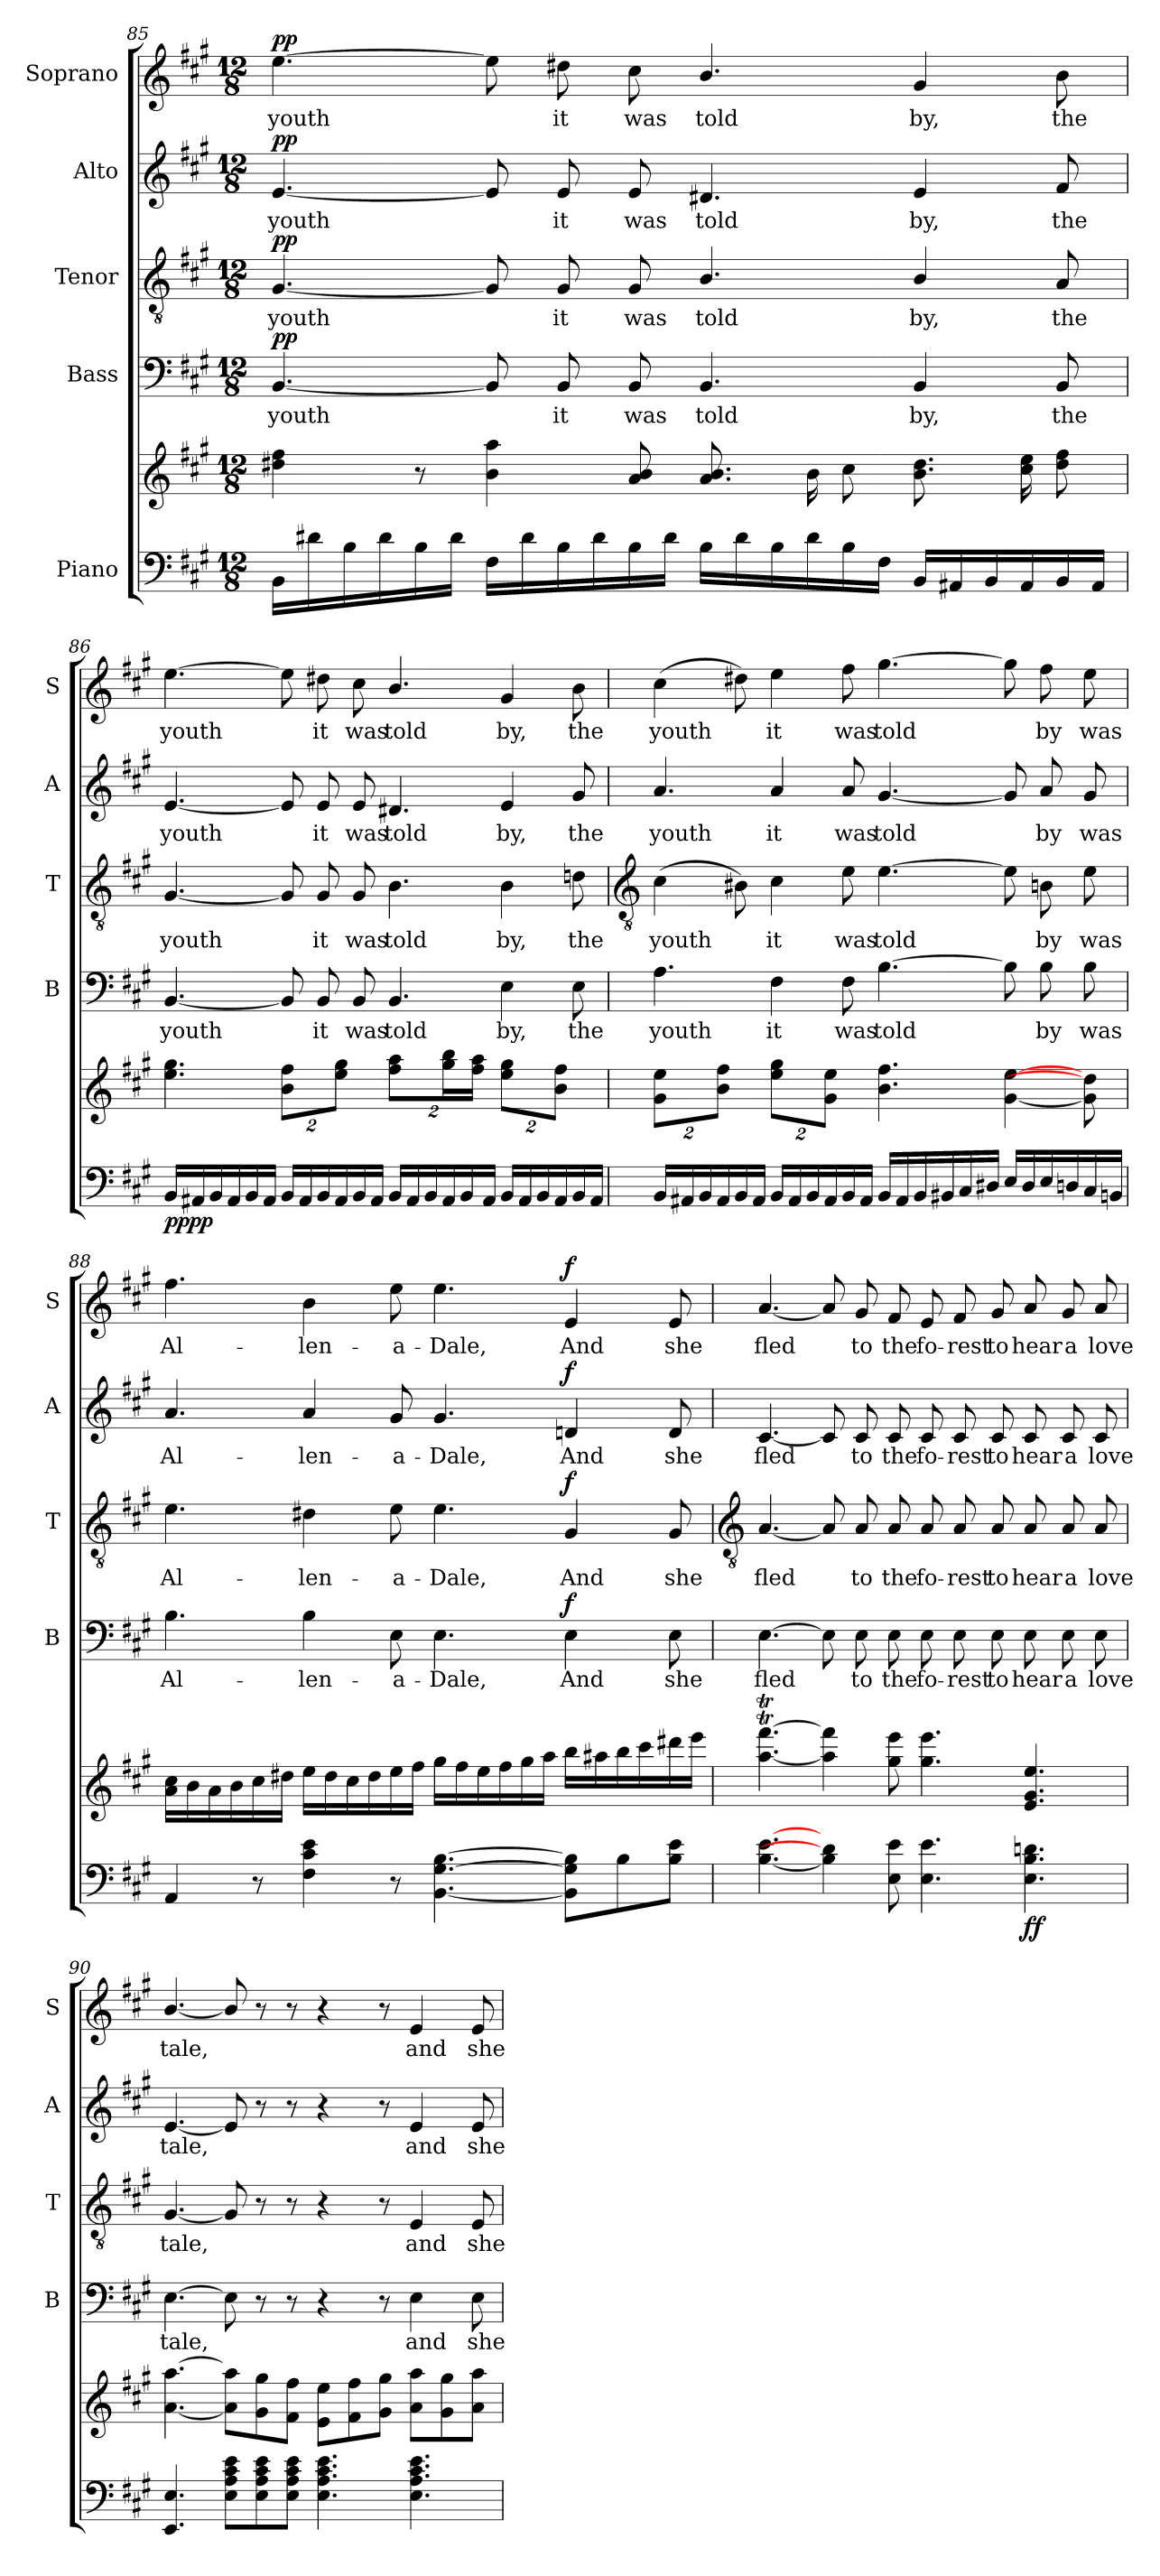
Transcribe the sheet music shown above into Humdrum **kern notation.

**kern	**kern	**dynam	**kern	**text	**dynam	**kern	**text	**dynam	**kern	**text	**dynam	**kern	**text	**dynam
*part5	*part5	*part5	*part4	*part4	*part4	*part3	*part3	*part3	*part2	*part2	*part2	*part1	*part1	*part1
*staff6	*staff5	*staff5/6	*staff4	*staff4	*staff4	*staff3	*staff3	*staff3	*staff2	*staff2	*staff2	*staff1	*staff1	*staff1
*I"Piano	*	*	*I"Bass	*	*	*I"Tenor	*	*	*I"Alto	*	*	*I"Soprano	*	*
*	*	*	*I'B	*	*	*I'T	*	*	*I'A	*	*	*I'S	*	*
!!LO:LB:g=z
*clefF4	*clefG2	*	*clefF4	*	*	*clefGv2	*	*	*clefG2	*	*	*clefG2	*	*
*k[f#c#g#]	*k[f#c#g#]	*	*k[f#c#g#]	*	*	*k[f#c#g#]	*	*	*k[f#c#g#]	*	*	*k[f#c#g#]	*	*
*A:	*A:	*	*A:	*	*	*A:	*	*	*A:	*	*	*A:	*	*
*M12/8	*M12/8	*	*M12/8	*	*	*M12/8	*	*	*M12/8	*	*	*M12/8	*	*
=85	=85	=85	=85	=85	=85	=85	=85	=85	=85	=85	=85	=85	=85	=85
!	!	!	!	!LO:LY:b	!LO:DY:b	!	!LO:LY:b	!LO:DY:b	!	!LO:LY:b	!LO:DY:b	!	!LO:LY:b	!LO:DY:b
16BBLL	4dd#X 4ff#	.	[4.BB	youth	pp	[4.G#	youth	pp	[4.e	youth	pp	[4.ee	youth	pp
16d#X	.	.	.	.	.	.	.	.	.	.	.	.	.	.
16B	.	.	.	.	.	.	.	.	.	.	.	.	.	.
16d#	.	.	.	.	.	.	.	.	.	.	.	.	.	.
16B	8r	.	.	.	.	.	.	.	.	.	.	.	.	.
16d#JJ	.	.	.	.	.	.	.	.	.	.	.	.	.	.
16F#LL	4b 4aa	.	8BB]	.	.	8G#]	.	.	8e]	.	.	8ee]	.	.
16d#	.	.	.	.	.	.	.	.	.	.	.	.	.	.
!	!	!	!	!LO:LY:b	!	!	!LO:LY:b	!	!	!LO:LY:b	!	!	!LO:LY:b	!
16B	.	.	8BB	it	.	8G#	it	.	8e	it	.	8dd#X	it	.
16d#	.	.	.	.	.	.	.	.	.	.	.	.	.	.
!	!	!	!	!LO:LY:b	!	!	!LO:LY:b	!	!	!LO:LY:b	!	!	!LO:LY:b	!
16B	8a 8b	.	8BB	was	.	8G#	was	.	8e	was	.	8cc#	was	.
16d#JJ	.	.	.	.	.	.	.	.	.	.	.	.	.	.
!	!	!	!	!LO:LY:b	!	!	!LO:LY:b	!	!	!LO:LY:b	!	!	!LO:LY:b	!
16BLL	8.a 8.bL	.	4.BB/	told	.	4.B/	told	.	4.d#X/	told	.	4.b/	told	.
16d#	.	.	.	.	.	.	.	.	.	.	.	.	.	.
16B	.	.	.	.	.	.	.	.	.	.	.	.	.	.
16d#	16bL	.	.	.	.	.	.	.	.	.	.	.	.	.
16B	8cc#J	.	.	.	.	.	.	.	.	.	.	.	.	.
16F#JJ	.	.	.	.	.	.	.	.	.	.	.	.	.	.
!	!	!	!	!LO:LY:b	!	!	!LO:LY:b	!	!	!LO:LY:b	!	!	!LO:LY:b	!
16BBLL	8.b 8.dd#L	.	4BB	by,	.	4B/	by,	.	4e	by,	.	4g#	by,	.
16AA#X	.	.	.	.	.	.	.	.	.	.	.	.	.	.
16BB	.	.	.	.	.	.	.	.	.	.	.	.	.	.
16AA#	16cc# 16eeL	.	.	.	.	.	.	.	.	.	.	.	.	.
!	!	!	!	!LO:LY:b	!	!	!LO:LY:b	!	!	!LO:LY:b	!	!	!LO:LY:b	!
16BB	8dd# 8ff#J	.	8BB	the	.	8A	the	.	8f#	the	.	8b	the	.
16AA#JJ	.	.	.	.	.	.	.	.	.	.	.	.	.	.
!!LO:LB:g=z
=86	=86	=86	=86	=86	=86	=86	=86	=86	=86	=86	=86	=86	=86	=86
!	!	!LO:DY:b=2	!	!LO:LY:b	!	!	!LO:LY:b	!	!	!LO:LY:b	!	!	!LO:LY:b	!
!	!	!LO:DY:n=1:b	!	!	!	!	!	!	!	!	!	!	!	!
16BBLL	4.ee 4.gg#	pp pp	[4.BB	youth	.	[4.G#	youth	.	[4.e	youth	.	[4.ee	youth	.
16AA#X	.	.	.	.	.	.	.	.	.	.	.	.	.	.
16BB	.	.	.	.	.	.	.	.	.	.	.	.	.	.
16AA#	.	.	.	.	.	.	.	.	.	.	.	.	.	.
16BB	.	.	.	.	.	.	.	.	.	.	.	.	.	.
16AA#JJ	.	.	.	.	.	.	.	.	.	.	.	.	.	.
16BBLL	16%3b 16%3ff#L	.	8BB]	.	.	8G#]	.	.	8e]	.	.	8ee]	.	.
16AA#	.	.	.	.	.	.	.	.	.	.	.	.	.	.
!	!	!	!	!LO:LY:b	!	!	!LO:LY:b	!	!	!LO:LY:b	!	!	!LO:LY:b	!
16BB	.	.	8BB	it	.	8G#	it	.	8e	it	.	8dd#X	it	.
16AA#	16%3ee 16%3gg#J	.	.	.	.	.	.	.	.	.	.	.	.	.
!	!	!	!	!LO:LY:b	!	!	!LO:LY:b	!	!	!LO:LY:b	!	!	!LO:LY:b	!
16BB	.	.	8BB	was	.	8G#	was	.	8e	was	.	8cc#	was	.
16AA#JJ	.	.	.	.	.	.	.	.	.	.	.	.	.	.
!	!	!	!	!LO:LY:b	!	!	!LO:LY:b	!	!	!LO:LY:b	!	!	!LO:LY:b	!
16BBLL	16%3ff# 16%3aaL	.	4.BB/	told	.	4.B\	told	.	4.d#X/	told	.	4.b/	told	.
16AA#	.	.	.	.	.	.	.	.	.	.	.	.	.	.
16BB	.	.	.	.	.	.	.	.	.	.	.	.	.	.
16AA#	32%3gg# 32%3bbL	.	.	.	.	.	.	.	.	.	.	.	.	.
16BB	.	.	.	.	.	.	.	.	.	.	.	.	.	.
.	32%3ff# 32%3aaJJ	.	.	.	.	.	.	.	.	.	.	.	.	.
16AA#JJ	.	.	.	.	.	.	.	.	.	.	.	.	.	.
!	!	!	!	!LO:LY:b	!	!	!LO:LY:b	!	!	!LO:LY:b	!	!	!LO:LY:b	!
16BBLL	16%3ee 16%3gg#L	.	4E	by,	.	4B	by,	.	4e	by,	.	4g#	by,	.
16AA#	.	.	.	.	.	.	.	.	.	.	.	.	.	.
16BB	.	.	.	.	.	.	.	.	.	.	.	.	.	.
16AA#	16%3b 16%3ff#J	.	.	.	.	.	.	.	.	.	.	.	.	.
!	!	!	!	!LO:LY:b	!	!	!LO:LY:b	!	!	!LO:LY:b	!	!	!LO:LY:b	!
16BB	.	.	8E	the	.	8dn	the	.	8g#	the	.	8b	the	.
16AA#JJ	.	.	.	.	.	.	.	.	.	.	.	.	.	.
!!LO:LB:g=z
=87	=87	=87	=87	=87	=87	=87	=87	=87	=87	=87	=87	=87	=87	=87
*	*	*	*	*	*	*clefGv2	*	*	*	*	*	*	*	*
!	!	!	!	!LO:LY:b	!	!	!LO:LY:b	!	!	!LO:LY:b	!	!	!LO:LY:b	!
16BBLL	16%3g# 16%3eeL	.	4.A	youth	.	(>4c#	youth	.	4.a	youth	.	(>4cc#	youth	.
16AA#X	.	.	.	.	.	.	.	.	.	.	.	.	.	.
16BB	.	.	.	.	.	.	.	.	.	.	.	.	.	.
16AA#	16%3b 16%3ff#J	.	.	.	.	.	.	.	.	.	.	.	.	.
16BB	.	.	.	.	.	8B#X)	.	.	.	.	.	8dd#X)	.	.
16AA#JJ	.	.	.	.	.	.	.	.	.	.	.	.	.	.
!	!	!	!	!LO:LY:b	!	!	!LO:LY:b	!	!	!LO:LY:b	!	!	!LO:LY:b	!
16BBLL	16%3ee 16%3gg#L	.	4F#	it	.	4c#	it	.	4a	it	.	4ee	it	.
16AA#	.	.	.	.	.	.	.	.	.	.	.	.	.	.
16BB	.	.	.	.	.	.	.	.	.	.	.	.	.	.
16AA#	16%3g# 16%3eeJ	.	.	.	.	.	.	.	.	.	.	.	.	.
!	!	!	!	!LO:LY:b	!	!	!LO:LY:b	!	!	!LO:LY:b	!	!	!LO:LY:b	!
16BB	.	.	8F#	was	.	8e	was	.	8a	was	.	8ff#	was	.
16AA#JJ	.	.	.	.	.	.	.	.	.	.	.	.	.	.
!	!	!	!	!LO:LY:b	!	!	!LO:LY:b	!	!	!LO:LY:b	!	!	!LO:LY:b	!
16BBLL	4.b 4.ff#	.	[4.B	told	.	[4.e	told	.	[4.g#	told	.	[4.gg#	told	.
16AA#	.	.	.	.	.	.	.	.	.	.	.	.	.	.
16BB	.	.	.	.	.	.	.	.	.	.	.	.	.	.
16BB#X	.	.	.	.	.	.	.	.	.	.	.	.	.	.
16C#	.	.	.	.	.	.	.	.	.	.	.	.	.	.
16D#XJJ	.	.	.	.	.	.	.	.	.	.	.	.	.	.
16ELL	[4g# [4ee	.	8B]	.	.	8e]	.	.	8g#]	.	.	8gg#]	.	.
16D#	.	.	.	.	.	.	.	.	.	.	.	.	.	.
!	!	!	!	!LO:LY:b	!	!	!LO:LY:b	!	!	!LO:LY:b	!	!	!LO:LY:b	!
16E	.	.	8B	by	.	8Bn	by	.	8a	by	.	8ff#	by	.
16Dn	.	.	.	.	.	.	.	.	.	.	.	.	.	.
!	!	!	!	!LO:LY:b	!	!	!LO:LY:b	!	!	!LO:LY:b	!	!	!LO:LY:b	!
16C#	8g#] 8ddn]	.	8B	was	.	8e	was	.	8g#	was	.	8ee	was	.
16BBnJJ	.	.	.	.	.	.	.	.	.	.	.	.	.	.
!!LO:LB:g=z
=88	=88	=88	=88	=88	=88	=88	=88	=88	=88	=88	=88	=88	=88	=88
!	!	!	!	!LO:LY:b	!	!	!LO:LY:b	!	!	!LO:LY:b	!	!	!LO:LY:b	!
4AA	16a 16cc#LL	.	4.B	Al-	.	4.e	Al-	.	4.a	Al-	.	4.ff#	Al-	.
.	16b	.	.	.	.	.	.	.	.	.	.	.	.	.
.	16a	.	.	.	.	.	.	.	.	.	.	.	.	.
.	16b	.	.	.	.	.	.	.	.	.	.	.	.	.
8r	16cc#	.	.	.	.	.	.	.	.	.	.	.	.	.
.	16dd#XJJ	.	.	.	.	.	.	.	.	.	.	.	.	.
!	!	!	!	!LO:LY:b	!	!	!LO:LY:b	!	!	!LO:LY:b	!	!	!LO:LY:b	!
4F# 4c# 4e	16eeLL	.	4B	-len-	.	4d#X	-len-	.	4a	-len-	.	4b	-len-	.
.	16dd#	.	.	.	.	.	.	.	.	.	.	.	.	.
.	16cc#	.	.	.	.	.	.	.	.	.	.	.	.	.
.	16dd#	.	.	.	.	.	.	.	.	.	.	.	.	.
!	!	!	!	!LO:LY:b	!	!	!LO:LY:b	!	!	!LO:LY:b	!	!	!LO:LY:b	!
8r	16ee	.	8E	-a-	.	8e	-a-	.	8g#	-a-	.	8ee	-a-	.
.	16ff#JJ	.	.	.	.	.	.	.	.	.	.	.	.	.
!	!	!	!	!LO:LY:b	!	!	!LO:LY:b	!	!	!LO:LY:b	!	!	!LO:LY:b	!
[4.BB [4.G# [4.B	16gg#LL	.	4.E	-Dale,	.	4.e	-Dale,	.	4.g#	-Dale,	.	4.ee	-Dale,	.
.	16ff#	.	.	.	.	.	.	.	.	.	.	.	.	.
.	16ee	.	.	.	.	.	.	.	.	.	.	.	.	.
.	16ff#	.	.	.	.	.	.	.	.	.	.	.	.	.
.	16gg#	.	.	.	.	.	.	.	.	.	.	.	.	.
.	16aaJJ	.	.	.	.	.	.	.	.	.	.	.	.	.
!	!	!	!	!LO:LY:b	!LO:DY:b	!	!LO:LY:b	!LO:DY:b	!	!LO:LY:b	!LO:DY:b	!	!LO:LY:b	!LO:DY:b
8BB] 8G#] 8B]L	16bbLL	.	4E	And	f	4G#	And	f	4dn	And	f	4e	And	f
.	16aa#X	.	.	.	.	.	.	.	.	.	.	.	.	.
8B	16bb	.	.	.	.	.	.	.	.	.	.	.	.	.
.	16ccc#	.	.	.	.	.	.	.	.	.	.	.	.	.
!	!	!	!	!LO:LY:b	!	!	!LO:LY:b	!	!	!LO:LY:b	!	!	!LO:LY:b	!
8B 8eJ	16ddd#X	.	8E	she	.	8G#	she	.	8d	she	.	8e	she	.
.	16eeeJJ	.	.	.	.	.	.	.	.	.	.	.	.	.
!!LO:LB:g=z
=89	=89	=89	=89	=89	=89	=89	=89	=89	=89	=89	=89	=89	=89	=89
*	*	*	*	*	*	*clefGv2	*	*	*	*	*	*	*	*
!	!	!	!	!LO:LY:b	!	!	!LO:LY:b	!	!	!LO:LY:b	!	!	!LO:LY:b	!
[4.B [4.e	[4.aaT [4.fff#T	.	[4.E	fled	.	[4.A	fled	.	[4.c#	fled	.	[4.a	fled	.
4B] 4d#]	4aa] 4fff#]	.	8E]	.	.	8A]	.	.	8c#]	.	.	8a]	.	.
!	!	!	!	!LO:LY:b	!	!	!LO:LY:b	!	!	!LO:LY:b	!	!	!LO:LY:b	!
.	.	.	8E	to	.	8A	to	.	8c#	to	.	8g#	to	.
!	!	!	!	!LO:LY:b	!	!	!LO:LY:b	!	!	!LO:LY:b	!	!	!LO:LY:b	!
8E 8e	8gg# 8eee	.	8E	the	.	8A	the	.	8c#	the	.	8f#	the	.
!	!	!	!	!LO:LY:b	!	!	!LO:LY:b	!	!	!LO:LY:b	!	!	!LO:LY:b	!
4.E 4.e	4.gg# 4.eee	.	8E	fo-	.	8A	fo-	.	8c#	fo-	.	8e	fo-	.
!	!	!	!	!LO:LY:b	!	!	!LO:LY:b	!	!	!LO:LY:b	!	!	!LO:LY:b	!
.	.	.	8E	-rest	.	8A	-rest	.	8c#	-rest	.	8f#	-rest	.
!	!	!	!	!LO:LY:b	!	!	!LO:LY:b	!	!	!LO:LY:b	!	!	!LO:LY:b	!
.	.	.	8E	to	.	8A	to	.	8c#	to	.	8g#	to	.
!	!	!LO:DY:b=2	!	!LO:LY:b	!	!	!LO:LY:b	!	!	!LO:LY:b	!	!	!LO:LY:b	!
!	!	!LO:DY:n=1:b	!	!	!	!	!	!	!	!	!	!	!	!
4.E 4.B 4.dn	4.e 4.g# 4.ee	f f	8E	hear	.	8A	hear	.	8c#	hear	.	8a	hear	.
!	!	!	!	!LO:LY:b	!	!	!LO:LY:b	!	!	!LO:LY:b	!	!	!LO:LY:b	!
.	.	.	8E	a	.	8A	a	.	8c#	a	.	8g#	a	.
!	!	!	!	!LO:LY:b	!	!	!LO:LY:b	!	!	!LO:LY:b	!	!	!LO:LY:b	!
.	.	.	8E	love	.	8A	love	.	8c#	love	.	8a	love	.
!!LO:LB:g=z
=90	=90	=90	=90	=90	=90	=90	=90	=90	=90	=90	=90	=90	=90	=90
!	!	!	!	!LO:LY:b	!	!	!LO:LY:b	!	!	!LO:LY:b	!	!	!LO:LY:b	!
4.EE 4.E	[4.a [4.aa	.	[4.E\	tale,	.	[4.G#/	tale,	.	[4.e/	tale,	.	[4.b/	tale,	.
8E 8A 8c# 8eL	8a] 8aa]L	.	8E\]	.	.	8G#/]	.	.	8e/]	.	.	8b/]	.	.
8E 8A 8c# 8e	8g# 8gg#	.	8r	.	.	8r	.	.	8r	.	.	8r	.	.
8E 8A 8c# 8eJ	8f# 8ff#J	.	8r	.	.	8r	.	.	8r	.	.	8r	.	.
4.E 4.A 4.c# 4.e	8e 8eeL	.	4r	.	.	4r	.	.	4r	.	.	4r	.	.
.	8f# 8ff#	.	.	.	.	.	.	.	.	.	.	.	.	.
.	8g# 8gg#J	.	8r	.	.	8r	.	.	8r	.	.	8r	.	.
!	!	!	!	!LO:LY:b	!	!	!LO:LY:b	!	!	!LO:LY:b	!	!	!LO:LY:b	!
4.E 4.A 4.c# 4.e	8a 8aaL	.	4E	and	.	4E	and	.	4e	and	.	4e	and	.
.	8g# 8gg#	.	.	.	.	.	.	.	.	.	.	.	.	.
!	!	!	!	!LO:LY:b	!	!	!LO:LY:b	!	!	!LO:LY:b	!	!	!LO:LY:b	!
.	8a 8aaJ	.	8E	she	.	8E	she	.	8e	she	.	8e	she	.
=	=	=	=	=	=	=	=	=	=	=	=	=	=	=
*-	*-	*-	*-	*-	*-	*-	*-	*-	*-	*-	*-	*-	*-	*-
